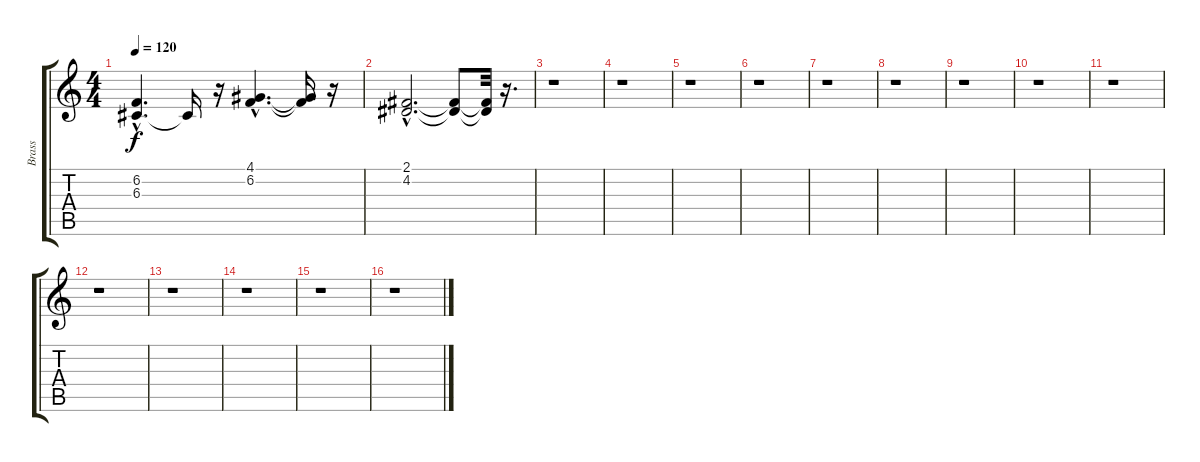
\track ("Brass" "Brass") {instrument brasssection}
\staff {score tabs}
\tuning (E4 B3 G3 D3 A2 E2) {hide}
\ts (4 4)
\tempo 120
\clef g2
\ks c
(6.2 6.3{hac}).4{d dy f} 6.3{t}.16 r.16 (4.1{hac} 6.2{hac}).4{d} (4.1{t} 6.2{t}).16 r.16 |
(2.1{hac} 4.2{hac}).2{d} (2.1{t} 4.2{t}).8 (2.1{t} 4.2{t}).32 r.16{d} |
r.1 |
r.1 |
r.1 |
r.1 |
r.1 |
r.1 |
r.1 |
r.1 |
r.1 |
r.1 |
r.1 |
r.1 |
r.1 |
r.1
